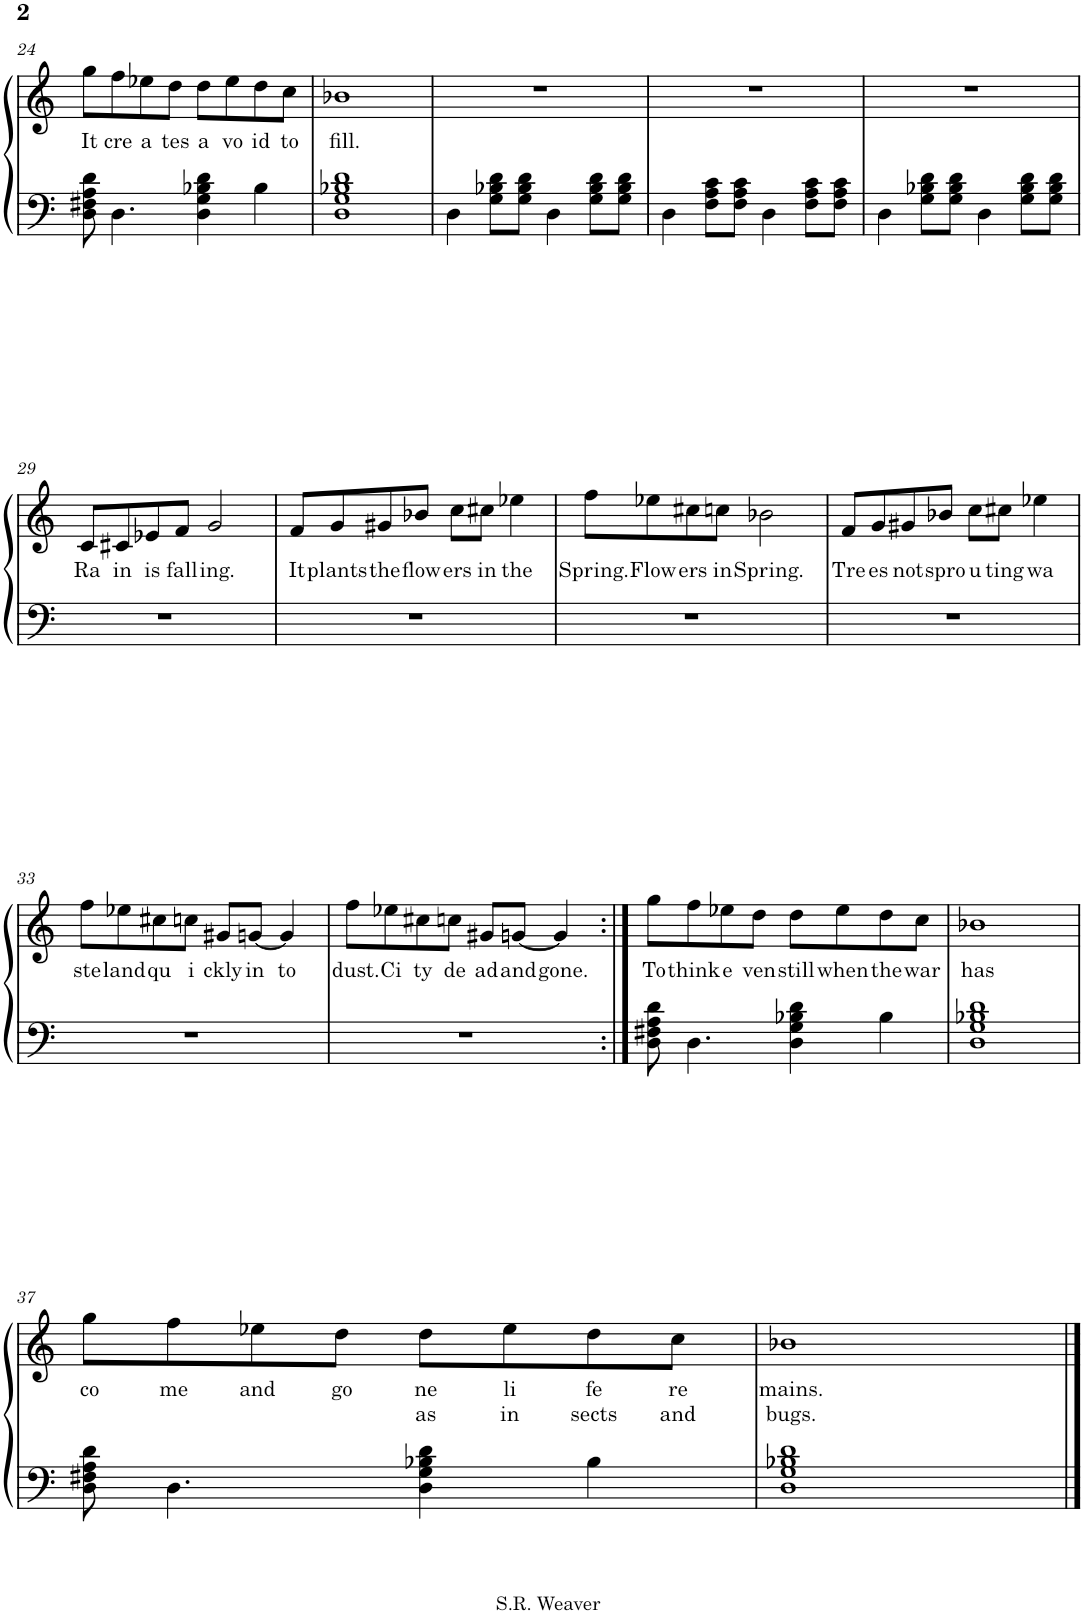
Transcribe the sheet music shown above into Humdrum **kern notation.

**kern	**kern	**text	**text
*part1	*part1	*part1	*part1
*staff2	*staff1	*staff1	*staff1
*I"Piano	*	*	*
*I'Pno.	*	*	*
!!LO:PB:g=z
*clefF4	*clefG2	*	*
*k[]	*k[]	*	*
*M4/4	*M4/4	*	*
=24	=24	=24	=24
!	!	!LO:LY:b	!
8D\ 8F#X\ 8A\ 8d\	8gg\L	It	.
!	!	!LO:LY:b	!
4.D\	8ff\	cre	.
!	!	!LO:LY:b	!
.	8ee-X\	a	.
!	!	!LO:LY:b	!
.	8dd\J	tes	.
!	!	!LO:LY:b	!
4D\ 4G\ 4B-X\ 4d\	8dd\L	a	.
!	!	!LO:LY:b	!
.	8ee-\	vo	.
!	!	!LO:LY:b	!
4B-\	8dd\	id	.
!	!	!LO:LY:b	!
.	8cc\J	to	.
=25	=25	=25	=25
!	!	!LO:LY:b	!
1D 1G 1B-X 1d	1b-X	fill.	.
=26	=26	=26	=26
4D\	1r	.	.
8G\ 8B-X\ 8d\L	.	.	.
8G\ 8B-\ 8d\J	.	.	.
4D\	.	.	.
8G\ 8B-\ 8d\L	.	.	.
8G\ 8B-\ 8d\J	.	.	.
=27	=27	=27	=27
4D\	1r	.	.
8F\ 8A\ 8c\L	.	.	.
8F\ 8A\ 8c\J	.	.	.
4D\	.	.	.
8F\ 8A\ 8c\L	.	.	.
8F\ 8A\ 8c\J	.	.	.
=28	=28	=28	=28
4D\	1r	.	.
8G\ 8B-X\ 8d\L	.	.	.
8G\ 8B-\ 8d\J	.	.	.
4D\	.	.	.
8G\ 8B-\ 8d\L	.	.	.
8G\ 8B-\ 8d\J	.	.	.
!!LO:LB:g=z
=29	=29	=29	=29
!	!	!LO:LY:b	!
1r	8c/L	Ra	.
!	!	!LO:LY:b	!
.	8c#X/	in	.
!	!	!LO:LY:b	!
.	8e-X/	is	.
!	!	!LO:LY:b	!
.	8f/J	fall	.
!	!	!LO:LY:b	!
.	2g/	ing.	.
=30	=30	=30	=30
!	!	!LO:LY:b	!
1r	8f/L	It	.
!	!	!LO:LY:b	!
.	8g/	plants	.
!	!	!LO:LY:b	!
.	8g#X/	the	.
!	!	!LO:LY:b	!
.	8b-X/J	flow	.
!	!	!LO:LY:b	!
.	8cc\L	ers	.
!	!	!LO:LY:b	!
.	8cc#X\J	in	.
!	!	!LO:LY:b	!
.	4ee-X\	the	.
=31	=31	=31	=31
!	!	!LO:LY:b	!
1r	8ff\L	Spring.	.
!	!	!LO:LY:b	!
.	8ee-X\	Flow	.
!	!	!LO:LY:b	!
.	8cc#X\	ers	.
!	!	!LO:LY:b	!
.	8ccn\J	in	.
!	!	!LO:LY:b	!
.	2b-X\	Spring.	.
=32	=32	=32	=32
!	!	!LO:LY:b	!
1r	8f/L	Tre	.
!	!	!LO:LY:b	!
.	8g/	es	.
!	!	!LO:LY:b	!
.	8g#X/	not	.
!	!	!LO:LY:b	!
.	8b-X/J	spro	.
!	!	!LO:LY:b	!
.	8cc\L	u	.
!	!	!LO:LY:b	!
.	8cc#X\J	ting	.
!	!	!LO:LY:b	!
.	4ee-X\	wa	.
!!LO:LB:g=z
=33	=33	=33	=33
!	!	!LO:LY:b	!
1r	8ff\L	ste	.
!	!	!LO:LY:b	!
.	8ee-X\	land	.
!	!	!LO:LY:b	!
.	8cc#X\	qu	.
!	!	!LO:LY:b	!
.	8ccn\J	i	.
!	!	!LO:LY:b	!
.	8g#X/L	ckly	.
!	!	!LO:LY:b	!
.	[8gn/J	in	.
!	!	!LO:LY:b	!
.	4g/]	to	.
=34	=34	=34	=34
!	!	!LO:LY:b	!
1r	8ff\L	dust.	.
!	!	!LO:LY:b	!
.	8ee-X\	Ci	.
!	!	!LO:LY:b	!
.	8cc#X\	ty	.
!	!	!LO:LY:b	!
.	8ccn\J	de	.
!	!	!LO:LY:b	!
.	8g#X/L	ad	.
!	!	!LO:LY:b	!
.	[8gn/J	and	.
!	!	!LO:LY:b	!
.	4g/]	gone.	.
=35:|!	=35:|!	=35:|!	=35:|!
!	!	!LO:LY:b	!
8D\ 8F#X\ 8A\ 8d\	8gg\L	To	.
!	!	!LO:LY:b	!
4.D\	8ff\	think	.
!	!	!LO:LY:b	!
.	8ee-X\	e	.
!	!	!LO:LY:b	!
.	8dd\J	ven	.
!	!	!LO:LY:b	!
4D\ 4G\ 4B-X\ 4d\	8dd\L	still	.
!	!	!LO:LY:b	!
.	8ee-\	when	.
!	!	!LO:LY:b	!
4B-\	8dd\	the	.
!	!	!LO:LY:b	!
.	8cc\J	war	.
=36	=36	=36	=36
!	!	!LO:LY:b	!
1D 1G 1B-X 1d	1b-X	has	.
!!LO:LB:g=z
=37	=37	=37	=37
!	!	!LO:LY:b	!
8D\ 8F#X\ 8A\ 8d\	8gg\L	co	.
!	!	!LO:LY:b	!
4.D\	8ff\	me	.
!	!	!LO:LY:b	!
.	8ee-X\	and	.
!	!	!LO:LY:b	!
.	8dd\J	go	.
!	!	!LO:LY:b	!LO:LY:b
4D\ 4G\ 4B-X\ 4d\	8dd\L	ne	as
!	!	!LO:LY:b	!LO:LY:b
.	8ee-\	li	in
!	!	!LO:LY:b	!LO:LY:b
4B-\	8dd\	fe	sects
!	!	!LO:LY:b	!LO:LY:b
.	8cc\J	re	and
=38	=38	=38	=38
!	!	!LO:LY:b	!LO:LY:b
1D 1G 1B-X 1d	1b-X	mains.	bugs.
==	==	==	==
*-	*-	*-	*-
